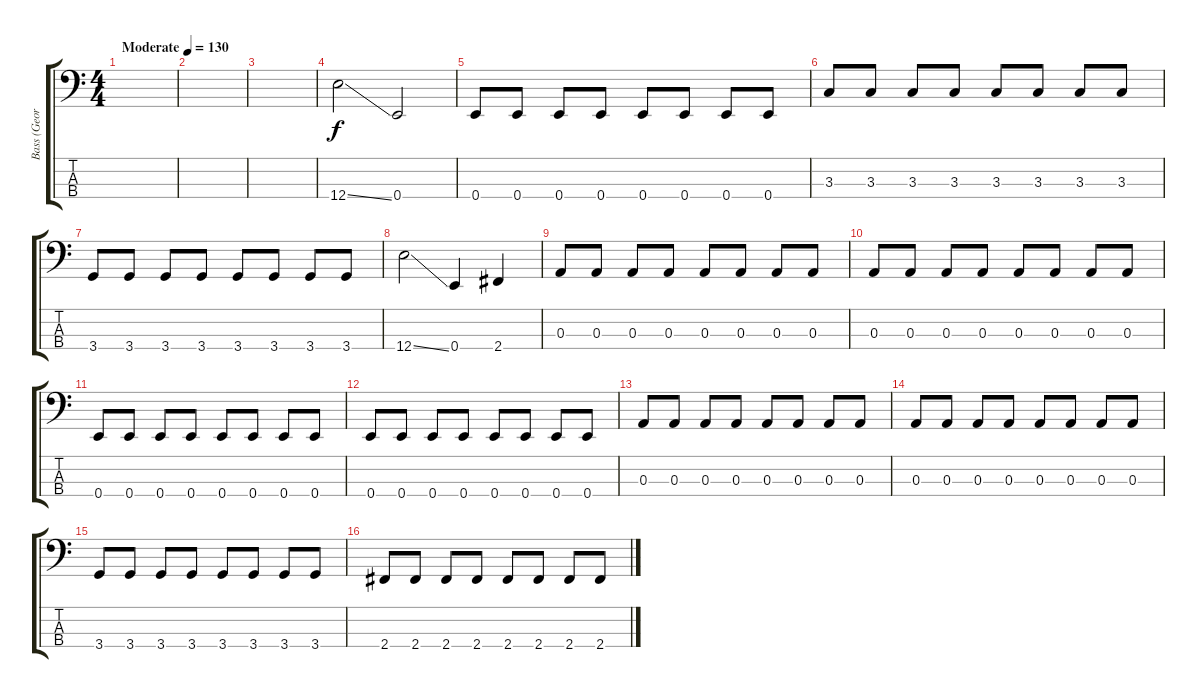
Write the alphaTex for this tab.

\track ("Bass (Georg)" "Bass (Geor") {instrument electricbassfinger}
\staff {score tabs}
\tuning (G2 D2 A1 E1) {hide}
\ts (4 4)
\tempo (130 "Moderate")
\clef f4
\ks c
|
|
|
12.4{ss}.2 0.4.2 |
0.4.8 0.4.8 0.4.8 0.4.8 0.4.8 0.4.8 0.4.8 0.4.8 |
3.3.8 3.3.8 3.3.8 3.3.8 3.3.8 3.3.8 3.3.8 3.3.8 |
3.4.8 3.4.8 3.4.8 3.4.8 3.4.8 3.4.8 3.4.8 3.4.8 |
12.4{ss}.2 0.4.4 2.4.4 |
0.3.8 0.3.8 0.3.8 0.3.8 0.3.8 0.3.8 0.3.8 0.3.8 |
0.3.8 0.3.8 0.3.8 0.3.8 0.3.8 0.3.8 0.3.8 0.3.8 |
0.4.8 0.4.8 0.4.8 0.4.8 0.4.8 0.4.8 0.4.8 0.4.8 |
0.4.8 0.4.8 0.4.8 0.4.8 0.4.8 0.4.8 0.4.8 0.4.8 |
0.3.8 0.3.8 0.3.8 0.3.8 0.3.8 0.3.8 0.3.8 0.3.8 |
0.3.8 0.3.8 0.3.8 0.3.8 0.3.8 0.3.8 0.3.8 0.3.8 |
3.4.8 3.4.8 3.4.8 3.4.8 3.4.8 3.4.8 3.4.8 3.4.8 |
2.4.8 2.4.8 2.4.8 2.4.8 2.4.8 2.4.8 2.4.8 2.4.8
